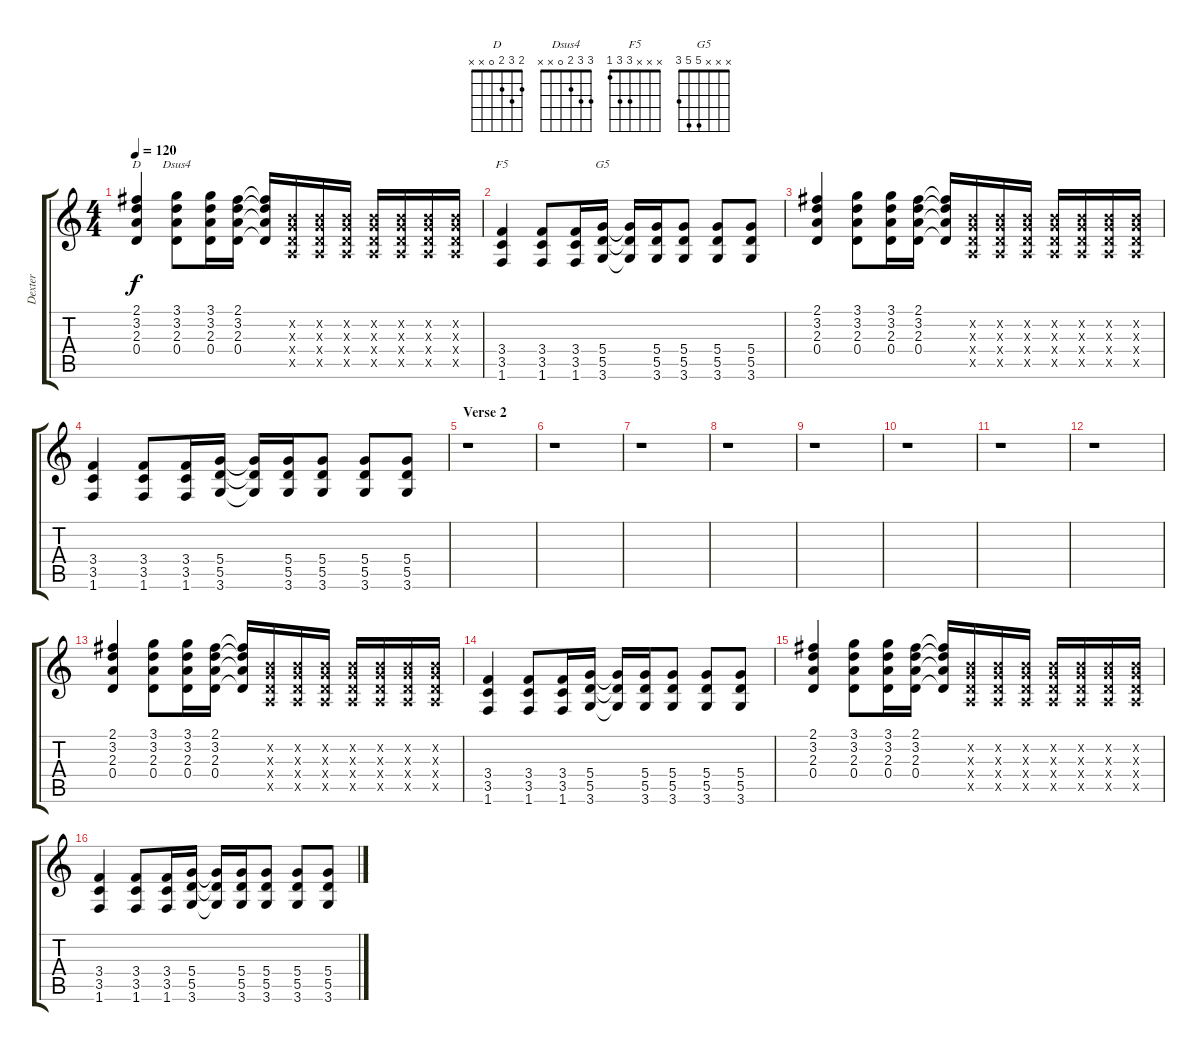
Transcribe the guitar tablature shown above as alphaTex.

\track ("Dexter" "Dexter") {instrument distortionguitar}
\staff {score tabs}
\tuning (E4 B3 G3 D3 A2 E2) {hide}
\chord ("D" 2 3 2 0 x x)
\chord ("Dsus4" 3 3 2 0 x x)
\chord ("F5" x x x 3 3 1)
\chord ("G5" x x x 5 5 3)
\ts (4 4)
\tempo 120
\clef g2
\ks c
(2.1 3.2 2.3 0.4).4{ch "D" dy f} (3.1 3.2 2.3 0.4).8{ch "Dsus4"} (3.1 3.2 2.3 0.4).16 (2.1 3.2 2.3 0.4).16 (2.1{t} 3.2{t} 2.3{t} 0.4{t}).16 (0.2{x} 0.3{x} 0.4{x} 0.5{x}).16 (0.2{x} 0.3{x} 0.4{x} 0.5{x}).16 (0.2{x} 0.3{x} 0.4{x} 0.5{x}).16 (0.2{x} 0.3{x} 0.4{x} 0.5{x}).16 (0.2{x} 0.3{x} 0.4{x} 0.5{x}).16 (0.2{x} 0.3{x} 0.4{x} 0.5{x}).16 (0.2{x} 0.3{x} 0.4{x} 0.5{x}).16 |
(3.4 3.5 1.6).4{ch "F5"} (3.4 3.5 1.6).8 (3.4 3.5 1.6).16 (5.4 5.5 3.6).16{ch "G5"} (5.4{t} 5.5{t} 3.6{t}).16 (5.4 5.5 3.6).16 (5.4 5.5 3.6).8 (5.4 5.5 3.6).8 (5.4 5.5 3.6).8 |
(2.1 3.2 2.3 0.4).4 (3.1 3.2 2.3 0.4).8 (3.1 3.2 2.3 0.4).16 (2.1 3.2 2.3 0.4).16 (2.1{t} 3.2{t} 2.3{t} 0.4{t}).16 (0.2{x} 0.3{x} 0.4{x} 0.5{x}).16 (0.2{x} 0.3{x} 0.4{x} 0.5{x}).16 (0.2{x} 0.3{x} 0.4{x} 0.5{x}).16 (0.2{x} 0.3{x} 0.4{x} 0.5{x}).16 (0.2{x} 0.3{x} 0.4{x} 0.5{x}).16 (0.2{x} 0.3{x} 0.4{x} 0.5{x}).16 (0.2{x} 0.3{x} 0.4{x} 0.5{x}).16 |
(3.4 3.5 1.6).4 (3.4 3.5 1.6).8 (3.4 3.5 1.6).16 (5.4 5.5 3.6).16 (5.4{t} 5.5{t} 3.6{t}).16 (5.4 5.5 3.6).16 (5.4 5.5 3.6).8 (5.4 5.5 3.6).8 (5.4 5.5 3.6).8 |
\section ("" "Verse 2")
r.1 |
r.1 |
r.1 |
r.1 |
r.1 |
r.1 |
r.1 |
r.1 |
(2.1 3.2 2.3 0.4).4 (3.1 3.2 2.3 0.4).8 (3.1 3.2 2.3 0.4).16 (2.1 3.2 2.3 0.4).16 (2.1{t} 3.2{t} 2.3{t} 0.4{t}).16 (0.2{x} 0.3{x} 0.4{x} 0.5{x}).16 (0.2{x} 0.3{x} 0.4{x} 0.5{x}).16 (0.2{x} 0.3{x} 0.4{x} 0.5{x}).16 (0.2{x} 0.3{x} 0.4{x} 0.5{x}).16 (0.2{x} 0.3{x} 0.4{x} 0.5{x}).16 (0.2{x} 0.3{x} 0.4{x} 0.5{x}).16 (0.2{x} 0.3{x} 0.4{x} 0.5{x}).16 |
(3.4 3.5 1.6).4 (3.4 3.5 1.6).8 (3.4 3.5 1.6).16 (5.4 5.5 3.6).16 (5.4{t} 5.5{t} 3.6{t}).16 (5.4 5.5 3.6).16 (5.4 5.5 3.6).8 (5.4 5.5 3.6).8 (5.4 5.5 3.6).8 |
(2.1 3.2 2.3 0.4).4 (3.1 3.2 2.3 0.4).8 (3.1 3.2 2.3 0.4).16 (2.1 3.2 2.3 0.4).16 (2.1{t} 3.2{t} 2.3{t} 0.4{t}).16 (0.2{x} 0.3{x} 0.4{x} 0.5{x}).16 (0.2{x} 0.3{x} 0.4{x} 0.5{x}).16 (0.2{x} 0.3{x} 0.4{x} 0.5{x}).16 (0.2{x} 0.3{x} 0.4{x} 0.5{x}).16 (0.2{x} 0.3{x} 0.4{x} 0.5{x}).16 (0.2{x} 0.3{x} 0.4{x} 0.5{x}).16 (0.2{x} 0.3{x} 0.4{x} 0.5{x}).16 |
(3.4 3.5 1.6).4 (3.4 3.5 1.6).8 (3.4 3.5 1.6).16 (5.4 5.5 3.6).16 (5.4{t} 5.5{t} 3.6{t}).16 (5.4 5.5 3.6).16 (5.4 5.5 3.6).8 (5.4 5.5 3.6).8 (5.4 5.5 3.6).8
